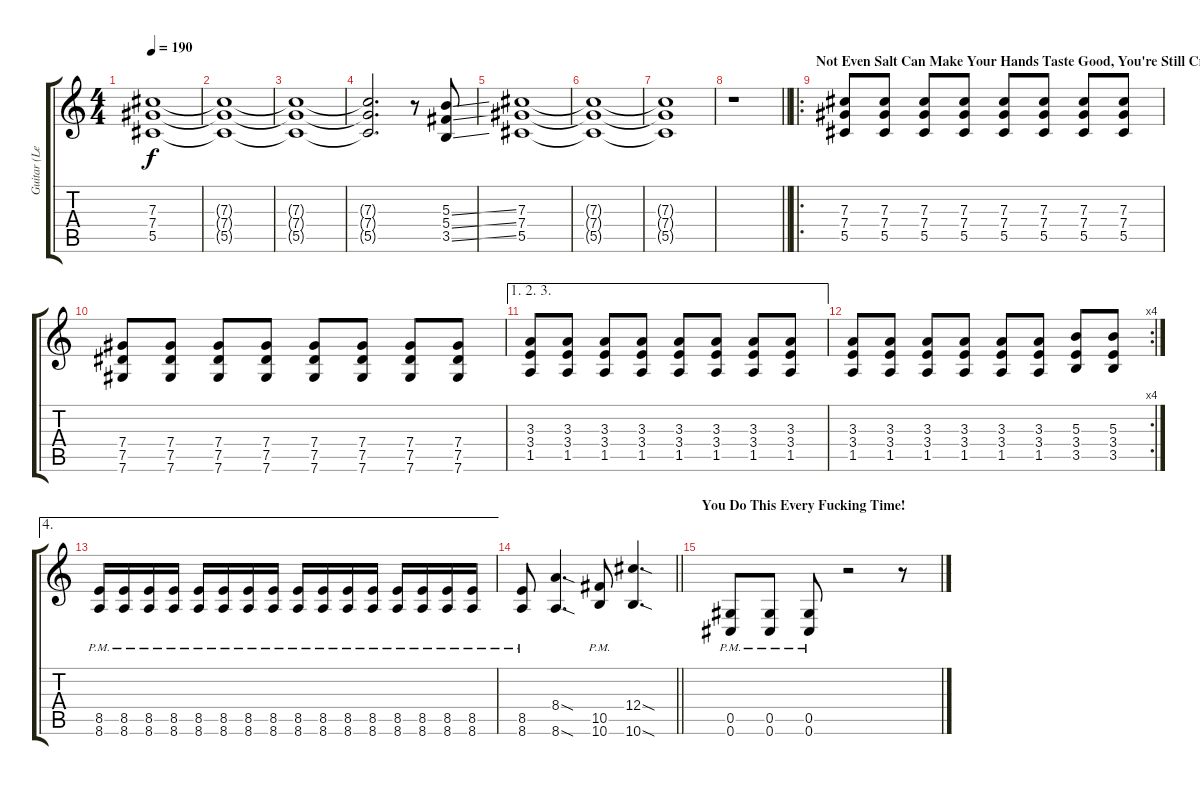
\track ("Guitar (Left)" "Guitar (Le") {instrument distortionguitar}
\staff {score tabs}
\tuning (Eb4 Bb3 Gb3 Db3 Ab2 Db2) {hide}
\ts (4 4)
\tempo 190
\clef g2
\ks c
(7.3 7.4 5.5).1{dy f} |
(7.3{t} 7.4{t} 5.5{t}).1 |
(7.3{t} 7.4{t} 5.5{t}).1 |
(7.3{t} 7.4{t} 5.5{t}).2{d} r.8 (5.3{ss} 5.4{ss} 3.5{ss}).8 |
(7.3 7.4 5.5).1 |
(7.3{t} 7.4{t} 5.5{t}).1 |
(7.3{t} 7.4{t} 5.5{t}).1 |
\barLineRight lightlight
r.1 |
\ro
\section ("" "Not Even Salt Can Make Your Hands Taste Good, You're Still Crunching Your Lifeline")
(7.3 7.4 5.5).8 (7.3 7.4 5.5).8 (7.3 7.4 5.5).8 (7.3 7.4 5.5).8 (7.3 7.4 5.5).8 (7.3 7.4 5.5).8 (7.3 7.4 5.5).8 (7.3 7.4 5.5).8 |
(7.4 7.5 7.6).8 (7.4 7.5 7.6).8 (7.4 7.5 7.6).8 (7.4 7.5 7.6).8 (7.4 7.5 7.6).8 (7.4 7.5 7.6).8 (7.4 7.5 7.6).8 (7.4 7.5 7.6).8 |
\ae (1 2 3)
(3.3 3.4 1.5).8 (3.3 3.4 1.5).8 (3.3 3.4 1.5).8 (3.3 3.4 1.5).8 (3.3 3.4 1.5).8 (3.3 3.4 1.5).8 (3.3 3.4 1.5).8 (3.3 3.4 1.5).8 |
\rc 4
(3.3 3.4 1.5).8 (3.3 3.4 1.5).8 (3.3 3.4 1.5).8 (3.3 3.4 1.5).8 (3.3 3.4 1.5).8 (3.3 3.4 1.5).8 (5.3 3.4 3.5).8 (5.3 3.4 3.5).8 |
\ae 4
(8.5{pm} 8.6{pm}).16 (8.5{pm} 8.6{pm}).16 (8.5{pm} 8.6{pm}).16 (8.5{pm} 8.6{pm}).16 (8.5{pm} 8.6{pm}).16 (8.5{pm} 8.6{pm}).16 (8.5{pm} 8.6{pm}).16 (8.5{pm} 8.6{pm}).16 (8.5{pm} 8.6{pm}).16 (8.5{pm} 8.6{pm}).16 (8.5{pm} 8.6{pm}).16 (8.5{pm} 8.6{pm}).16 (8.5{pm} 8.6{pm}).16 (8.5{pm} 8.6{pm}).16 (8.5{pm} 8.6{pm}).16 (8.5{pm} 8.6{pm}).16 |
\barLineRight lightlight
(8.5{pm} 8.6{pm}).8 (8.4{sod} 8.6{sod}).4{d} (10.5{pm} 10.6{pm}).8 (12.4{sod} 10.6{sod}).4{d} |
\section ("" "You Do This Every Fucking Time!")
(0.5{pm} 0.6{pm}).8 (0.5{pm} 0.6{pm}).8 (0.5{pm} 0.6{pm}).8 r.2 r.8
